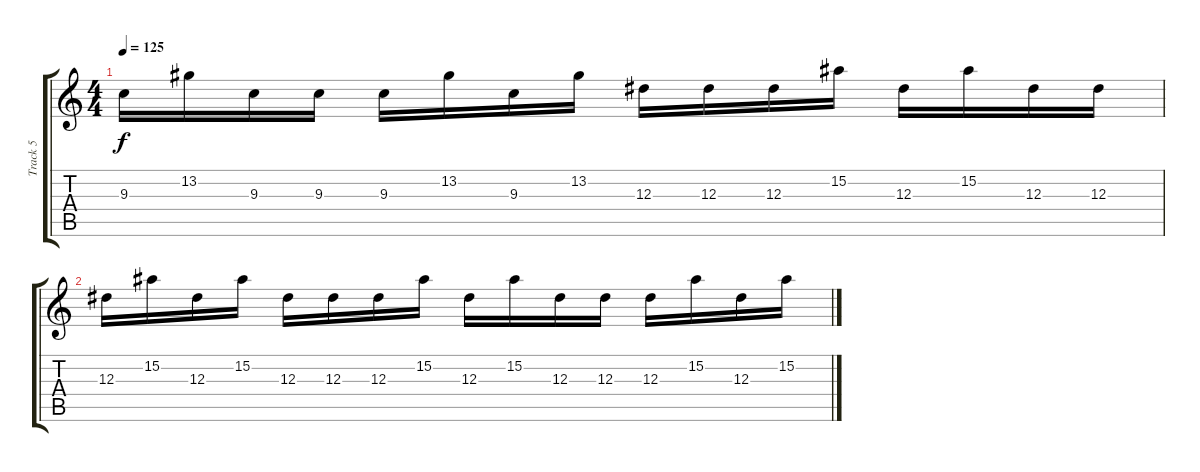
\track ("Track 5" "Track 5") {instrument distortionguitar}
\staff {score tabs}
\tuning (C4 G3 Eb3 Bb2 F2 C2) {hide}
\ts (4 4)
\tempo 125
\clef g2
\ks c
9.3.16{dy f} 13.2.16 9.3.16 9.3.16 9.3.16 13.2.16 9.3.16 13.2.16 12.3.16 12.3.16 12.3.16 15.2.16 12.3.16 15.2.16 12.3.16 12.3.16 |
12.3.16 15.2.16 12.3.16 15.2.16 12.3.16 12.3.16 12.3.16 15.2.16 12.3.16 15.2.16 12.3.16 12.3.16 12.3.16 15.2.16 12.3.16 15.2.16
